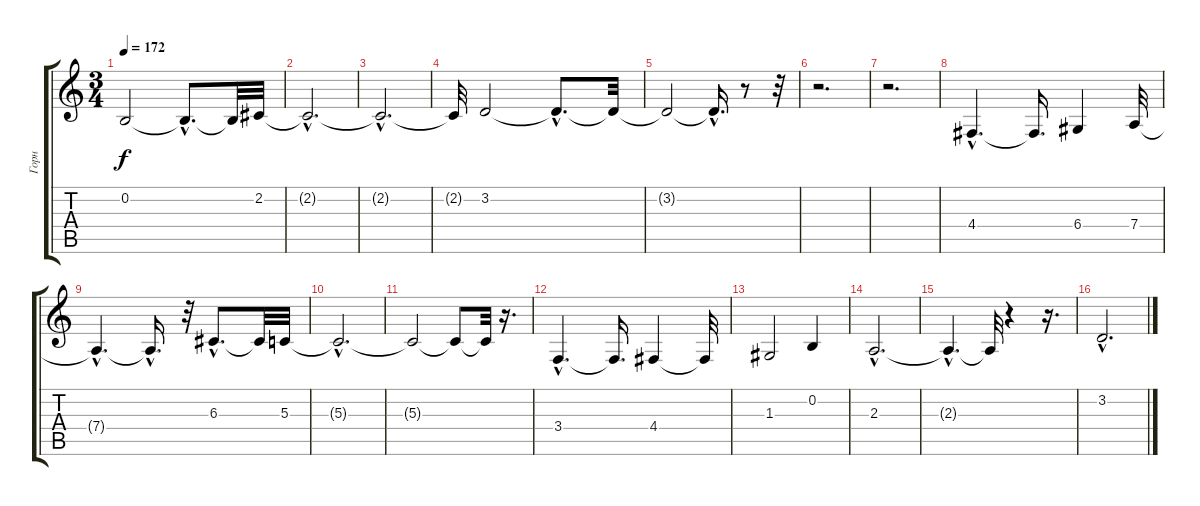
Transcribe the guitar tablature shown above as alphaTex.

\track ("Горн" "Горн") {instrument frenchhorn}
\staff {score tabs}
\tuning (E4 B3 G3 D3 A2 E2) {hide}
\ts (3 4)
\tempo 172
\clef g2
\ks c
0.2{t}.2{dy f} 0.2{hac t}.8{d} 0.2{t}.32 2.2.32 |
2.2{hac t}.2{d} |
2.2{hac t}.2{d} |
2.2{t}.32 3.2.2 3.2{hac t}.8{d} 3.2{t}.32 |
3.2{t}.2 3.2{hac t}.16{d} r.8 r.32 |
r.2{d} |
r.2{d} |
4.4{hac}.4{d} 4.4{t}.16{d} 6.4.4 7.4.32 |
7.4{hac t}.4{d} 7.4{hac t}.16{d} r.32 6.3{hac}.8{d} 6.3{t}.32 5.3.32 |
5.3{hac t}.2{d} |
5.3{t}.2 5.3{t}.8 5.3{t}.32 r.16{d} |
3.4{hac}.4{d} 3.4{t}.16{d} 4.4.4 4.4{t}.32 |
1.3.2 0.2.4 |
2.3{hac}.2{d} |
2.3{hac t}.4{d} 2.3{t}.32 r.4 r.16{d} |
3.2{hac}.2{d}
